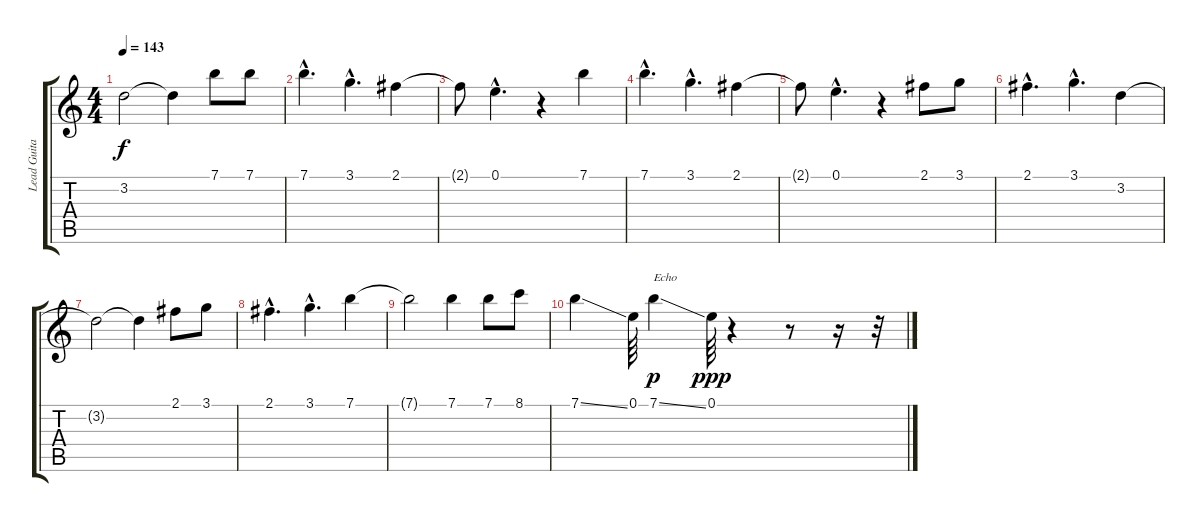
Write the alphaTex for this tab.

\track ("Lead Guitar" "Lead Guita") {instrument distortionguitar}
\staff {score tabs}
\tuning (E4 B3 G3 D3 A2 E2) {hide}
\ts (4 4)
\tempo 143
\clef g2
\ks c
3.2{t}.2{dy f} 3.2{t}.4 7.1.8 7.1.8 |
7.1{hac}.4{d} 3.1{hac}.4{d} 2.1.4 |
2.1{t}.8 0.1{hac}.4{d} r.4 7.1.4 |
7.1{hac}.4{d} 3.1{hac}.4{d} 2.1.4 |
2.1{t}.8 0.1{hac}.4{d} r.4 2.1.8 3.1.8 |
2.1{hac}.4{d} 3.1{hac}.4{d} 3.2.4 |
3.2{t}.2 3.2{t}.4 2.1.8 3.1.8 |
2.1{hac}.4{d} 3.1{hac}.4{d} 7.1.4 |
7.1{t}.2 7.1.4 7.1.8 8.1.8 |
7.1{ss}.4 0.1.64 7.1{ss}.4{txt "Echo" dy p} 0.1.64{dy ppp} r.4 r.8 r.16 r.32
